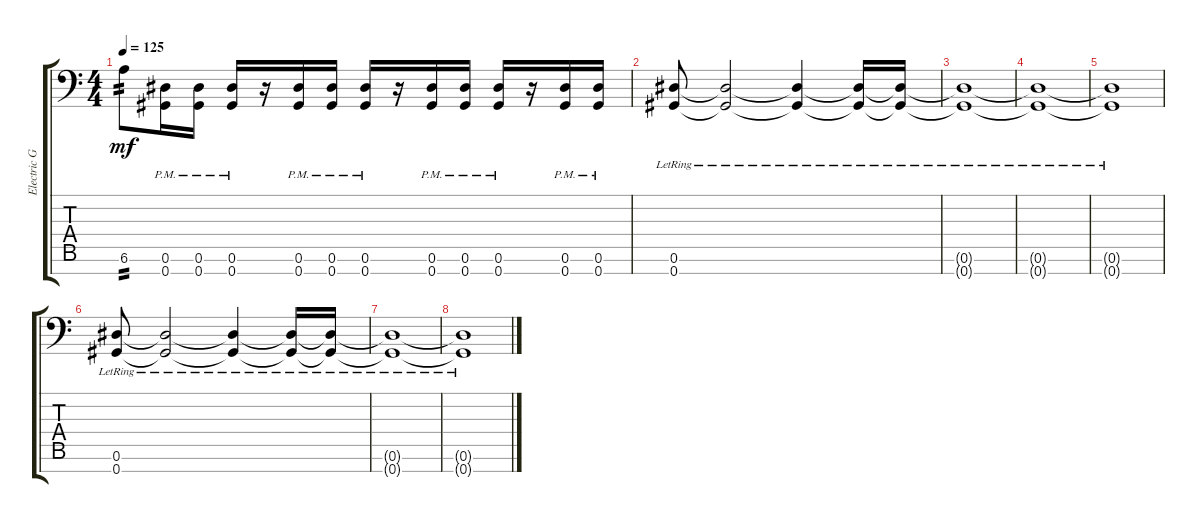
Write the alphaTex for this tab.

\track ("Electric Guitar" "Electric G") {instrument distortionguitar}
\staff {score tabs}
\tuning (Eb4 Bb3 Gb3 Db3 Ab2 Eb2 Ab1) {hide}
\ts (4 4)
\tempo 125
\clef f4
\ks c
6.6.8{tp 2 dy mf} (0.6{pm} 0.7{pm}).16 (0.6{pm} 0.7{pm}).16 (0.6{pm} 0.7{pm}).16 r.16 (0.6{pm} 0.7{pm}).16 (0.6{pm} 0.7{pm}).16 (0.6{pm} 0.7{pm}).16 r.16 (0.6{pm} 0.7{pm}).16 (0.6{pm} 0.7{pm}).16 (0.6{pm} 0.7{pm}).16 r.16 (0.6{pm} 0.7{pm}).16 (0.6{pm} 0.7{pm}).16 |
(0.6{lr} 0.7{lr}).8 (0.6{lr t} 0.7{lr t}).2 (0.6{lr t} 0.7{lr t}).4 (0.6{lr t} 0.7{lr t}).16 (0.6{lr t} 0.7{lr t}).16 |
(0.6{lr t} 0.7{lr t}).1 |
(0.6{lr t} 0.7{lr t}).1 |
(0.6{lr t} 0.7{lr t}).1 |
(0.6{lr} 0.7{lr}).8 (0.6{lr t} 0.7{lr t}).2 (0.6{lr t} 0.7{lr t}).4 (0.6{lr t} 0.7{lr t}).16 (0.6{lr t} 0.7{lr t}).16 |
(0.6{lr t} 0.7{lr t}).1 |
(0.6{lr t} 0.7{lr t}).1
